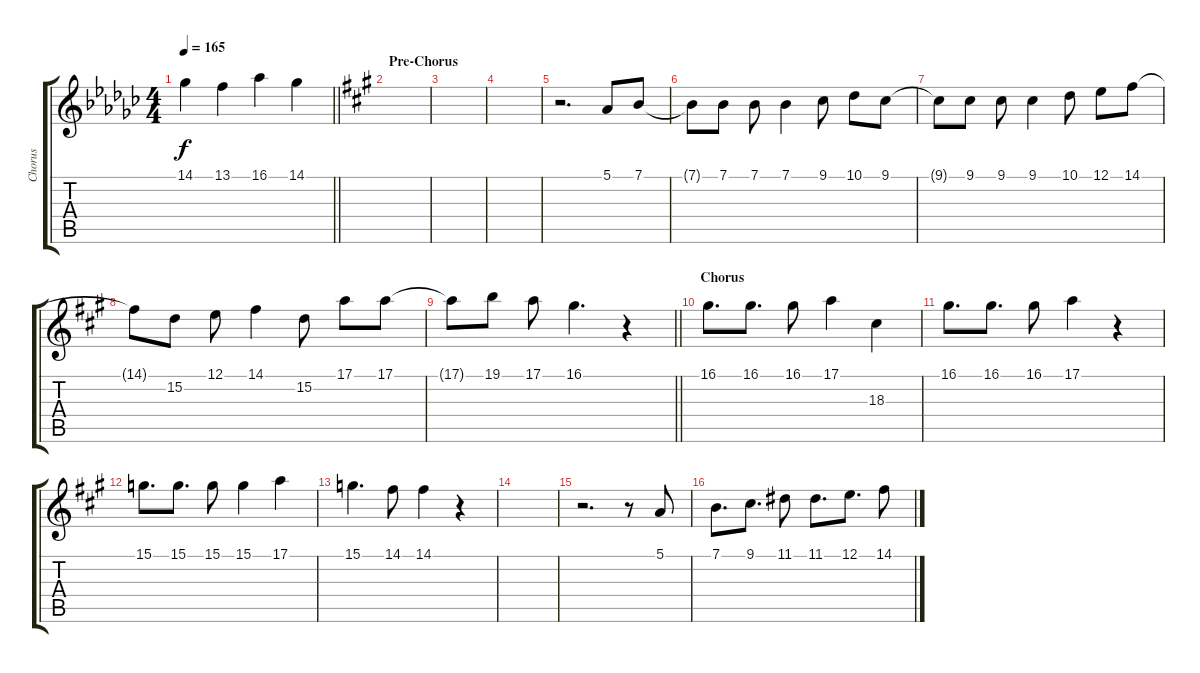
\track ("Chorus" "Chorus") {instrument tenorsax}
\staff {score tabs}
\tuning (E4 B3 G3 D3 A2 E2) {hide}
\ts (4 4)
\tempo 165
\clef g2
\barLineRight lightlight
\ks gb
14.1{t}.4{dy f} 13.1.4 16.1.4 14.1.4 |
\section ("" "Pre-Chorus")
\ks a
|
|
|
r.2{d} 5.1.8 7.1.8 |
7.1{t}.8 7.1.8 7.1.8 7.1.4 9.1.8 10.1.8 9.1.8 |
9.1{t}.8 9.1.8 9.1.8 9.1.4 10.1.8 12.1.8 14.1.8 |
14.1{t}.8 15.2.8 12.1.8 14.1.4 15.2.8 17.1.8 17.1.8 |
\barLineRight lightlight
17.1{t}.8 19.1.8 17.1.8 16.1.4{d} r.4 |
\section ("" "Chorus")
16.1.8{d} 16.1.8{d} 16.1.8 17.1.4 18.3.4 |
16.1.8{d} 16.1.8{d} 16.1.8 17.1.4 r.4 |
15.1.8{d} 15.1.8{d} 15.1.8 15.1.4 17.1.4 |
15.1.4{d} 14.1.8 14.1.4 r.4 |
|
r.2{d} r.8 5.1.8 |
7.1.8{d} 9.1.8{d} 11.1.8 11.1.8{d} 12.1.8{d} 14.1.8
